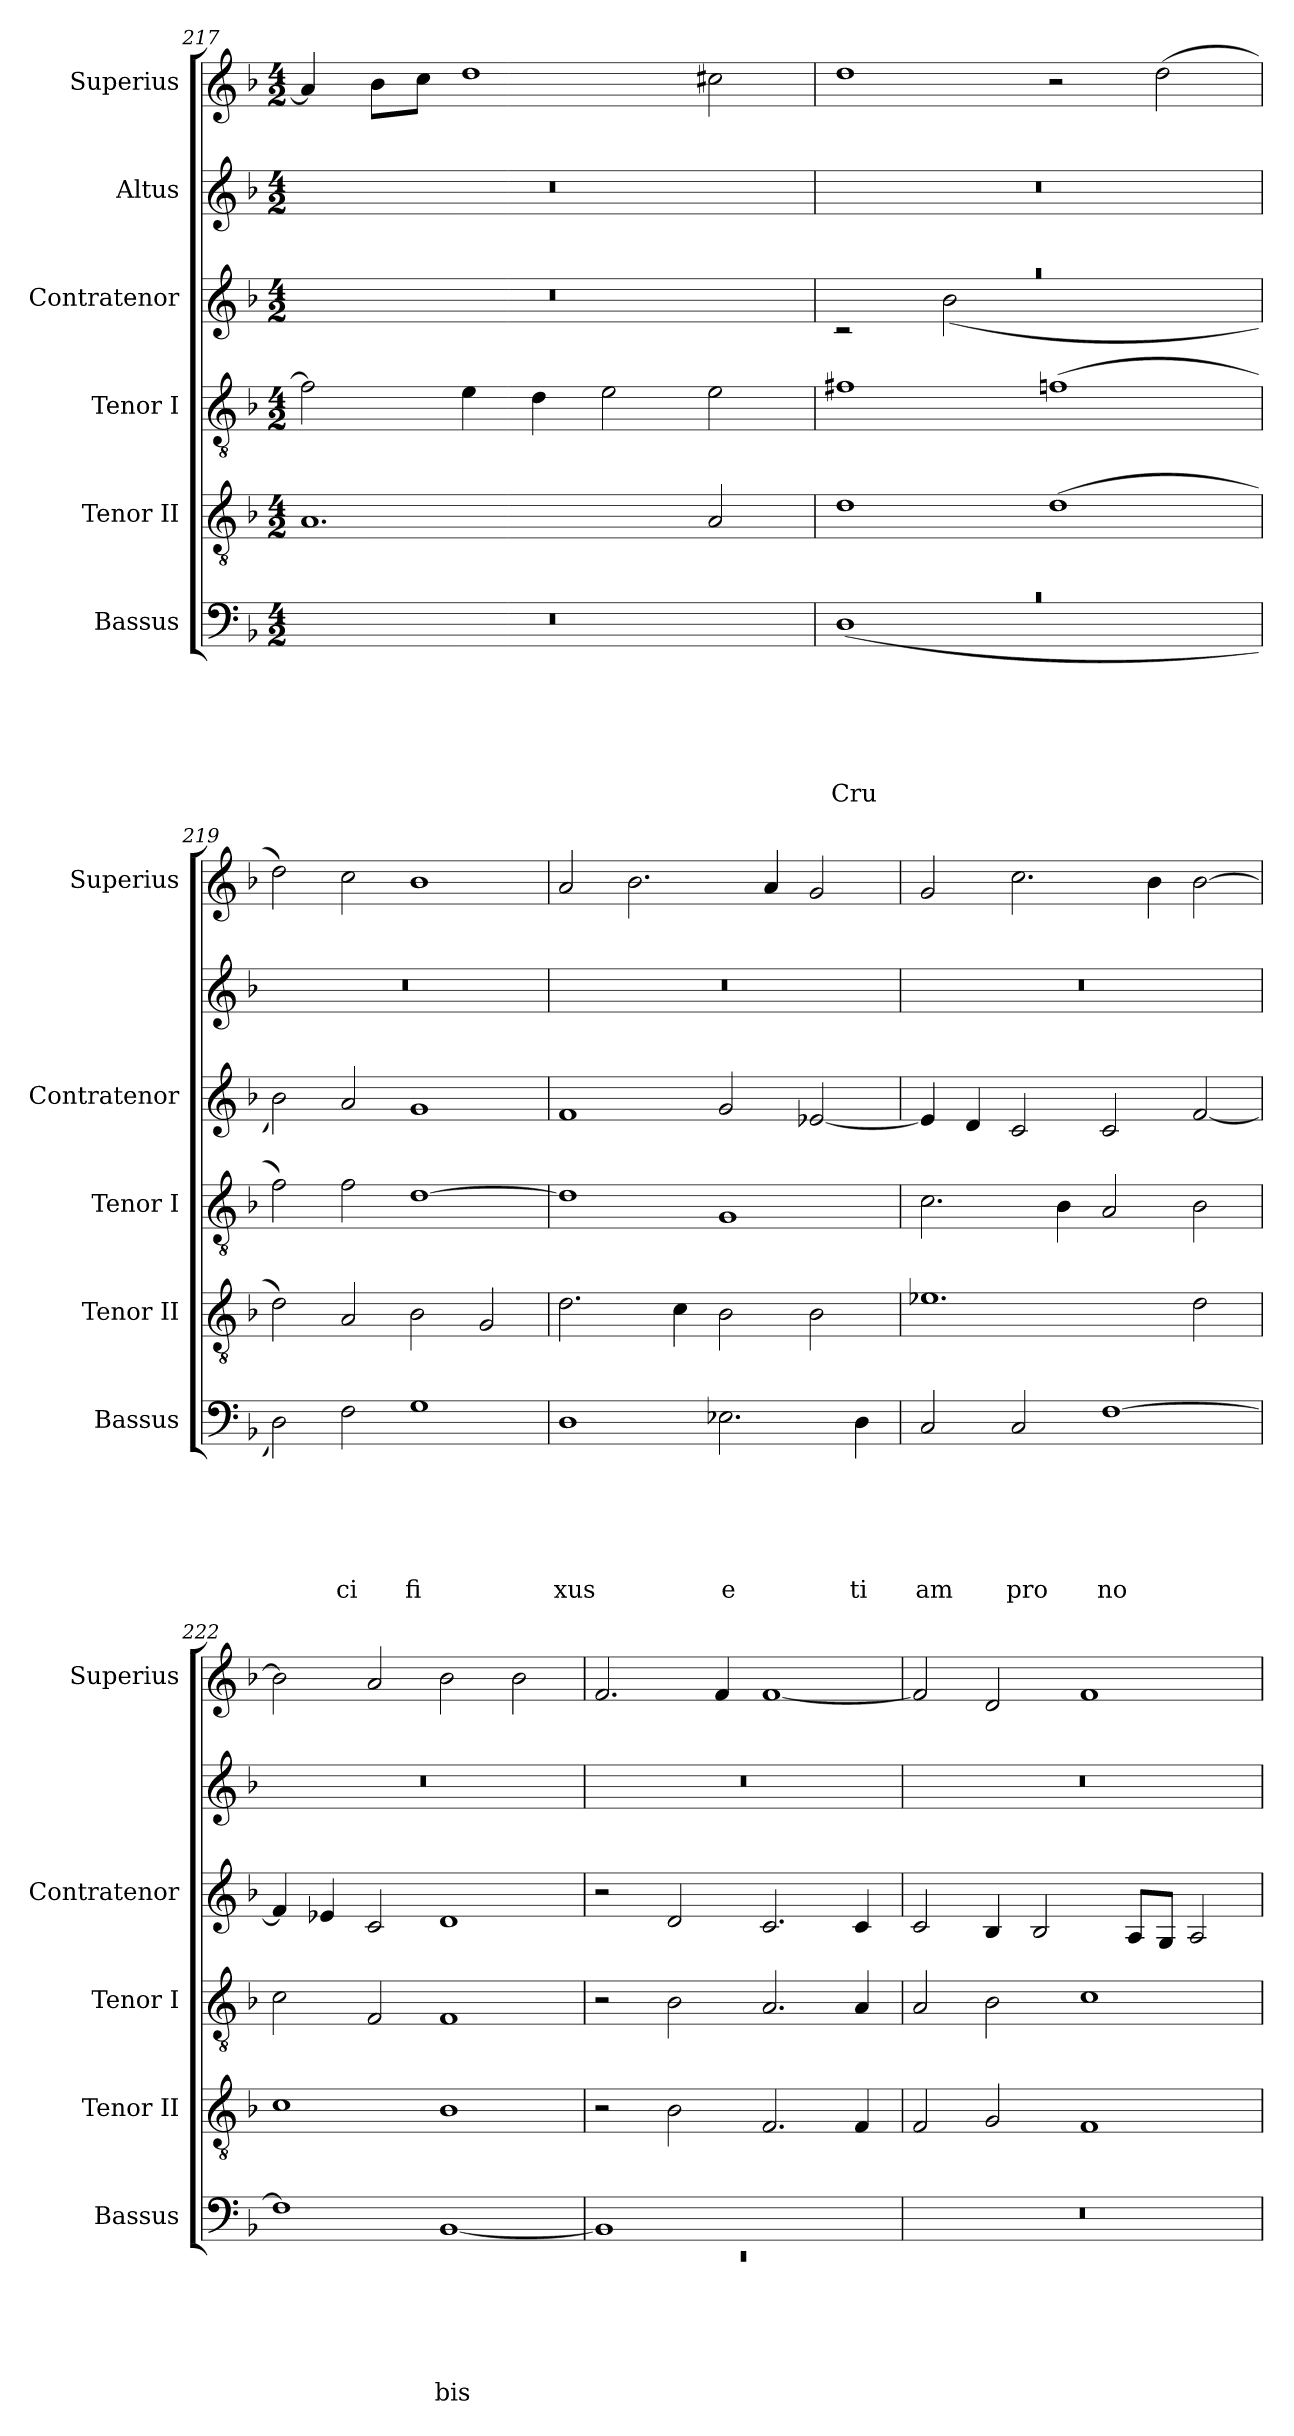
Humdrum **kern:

**kern	**text	**text	**text	**text	**text	**text	**kern	**kern	**kern	**kern	**kern
*part6	*part6	*part6	*part6	*part6	*part6	*part6	*part5	*part4	*part3	*part2	*part1
*staff6	*staff6	*staff6	*staff6	*staff6	*staff6	*staff6	*staff5	*staff4	*staff3	*staff2	*staff1
*I"Bassus	*	*	*	*	*	*	*I"Tenor II	*I"Tenor I	*I"Contratenor	*I"Altus	*I"Superius
*I'Bassus	*	*	*	*	*	*	*I'Tenor II	*I'Tenor I	*I'Contratenor	*	*I'Superius
*clefF4	*	*	*	*	*	*	*clefGv2	*clefGv2	*clefG2	*clefG2	*clefG2
*k[b-]	*	*	*	*	*	*	*k[b-]	*k[b-]	*k[b-]	*k[b-]	*k[b-]
*F:	*	*	*	*	*	*	*F:	*F:	*F:	*F:	*F:
*M4/2	*	*	*	*	*	*	*M4/2	*M4/2	*M4/2	*M4/2	*M4/2
=217	=217	=217	=217	=217	=217	=217	=217	=217	=217	=217	=217
0r	.	.	.	.	.	.	1.A	2f\]	0r	0r	4a/]
.	.	.	.	.	.	.	.	.	.	.	8b-\L
.	.	.	.	.	.	.	.	.	.	.	8cc\J
.	.	.	.	.	.	.	.	4e\	.	.	1dd
.	.	.	.	.	.	.	.	4d\	.	.	.
.	.	.	.	.	.	.	.	2e\	.	.	.
.	.	.	.	.	.	.	2A/	2e\	.	.	2cc#X\
=218	=218	=218	=218	=218	=218	=218	=218	=218	=218	=218	=218
!LO:N:vis=1	!	!	!	!	!	!LO:LY:b	!	!	!LO:N:vis=1	!	!
*^	*	*	*	*	*	*	*	*	*^	*	*
0rc	(>1D	.	.	.	.	.	Cru	1d	1f#X	0raa	2rc	0r	1dd
.	.	.	.	.	.	.	.	.	.	.	(>2b-\	.	.
.	1ryy	.	.	.	.	.	.	(>1d	(>1f	.	1ryy	.	2r
.	.	.	.	.	.	.	.	.	.	.	.	.	(>2dd\
*v	*v	*	*	*	*	*	*	*	*	*v	*v	*	*
=219	=219	=219	=219	=219	=219	=219	=219	=219	=219	=219	=219
2D\)	.	.	.	.	.	.	2d\)	2f\)	2b-\)	0r	2dd\)
!	!	!	!	!	!	!LO:LY:b	!	!	!	!	!
2F\	.	.	.	.	.	ci	2A/	2f\	2a/	.	2cc\
!	!	!	!	!	!	!LO:LY:b	!	!	!	!	!
1G	.	.	.	.	.	fi	2B-\	[>1d	1g	.	1b-
.	.	.	.	.	.	.	2G/	.	.	.	.
=220	=220	=220	=220	=220	=220	=220	=220	=220	=220	=220	=220
!	!	!	!	!	!	!LO:LY:b	!	!	!	!	!
1D	.	.	.	.	.	xus	2.d\	1d]	1f	0r	2a/
.	.	.	.	.	.	.	.	.	.	.	2.b-\
.	.	.	.	.	.	.	4c\	.	.	.	.
!	!	!	!	!	!	!LO:LY:b	!	!	!	!	!
2.E-X\	.	.	.	.	.	e	2B-\	1G	2g/	.	.
.	.	.	.	.	.	.	.	.	.	.	4a/
.	.	.	.	.	.	.	2B-\	.	[<2e-X/	.	2g/
!	!	!	!	!	!	!LO:LY:b	!	!	!	!	!
4D\	.	.	.	.	.	ti	.	.	.	.	.
=221	=221	=221	=221	=221	=221	=221	=221	=221	=221	=221	=221
!	!	!	!	!	!	!LO:LY:b	!	!	!	!	!
2C/	.	.	.	.	.	am	1.e-X	2.c\	4e-/]	0r	2g/
.	.	.	.	.	.	.	.	.	4d/	.	.
!	!	!	!	!	!	!LO:LY:b	!	!	!	!	!
2C/	.	.	.	.	.	pro	.	.	2c/	.	2.cc\
.	.	.	.	.	.	.	.	4B-\	.	.	.
!	!	!	!	!	!	!LO:LY:b	!	!	!	!	!
[>1F	.	.	.	.	.	no	.	2A/	2c/	.	.
.	.	.	.	.	.	.	.	.	.	.	4b-\
.	.	.	.	.	.	.	2d\	2B-\	[<2f/	.	[>2b-\
=222	=222	=222	=222	=222	=222	=222	=222	=222	=222	=222	=222
1F]	.	.	.	.	.	.	1c	2c\	4f/]	0r	2b-\]
.	.	.	.	.	.	.	.	.	4e-X/	.	.
.	.	.	.	.	.	.	.	2F/	2c/	.	2a/
!	!	!	!	!	!	!LO:LY:b	!	!	!	!	!
[<1BB-	.	.	.	.	.	bis	1B-	1F	1d	.	2b-\
.	.	.	.	.	.	.	.	.	.	.	2b-\
!!LO:LB:g=z
=223	=223	=223	=223	=223	=223	=223	=223	=223	=223	=223	=223
*^	*	*	*	*	*	*	*	*	*	*	*
!	!LO:N:vis=1	!	!	!	!	!	!	!	!	!	!	!
1BB-]	0rEE	.	.	.	.	.	.	2r	2r	2r	0r	2.f/
.	.	.	.	.	.	.	.	2B-\	2B-\	2d/	.	.
.	.	.	.	.	.	.	.	.	.	.	.	4f/
1ryy	.	.	.	.	.	.	.	2.F/	2.A/	2.c/	.	[<1f
.	.	.	.	.	.	.	.	4F/	4A/	4c/	.	.
*v	*v	*	*	*	*	*	*	*	*	*	*	*
=224	=224	=224	=224	=224	=224	=224	=224	=224	=224	=224	=224
0r	.	.	.	.	.	.	2F/	2A/	2c/	0r	2f/]
.	.	.	.	.	.	.	2G/	2B-\	4B-/	.	2d/
.	.	.	.	.	.	.	.	.	2B-/	.	.
.	.	.	.	.	.	.	1F	1c	.	.	1f
.	.	.	.	.	.	.	.	.	8A/L	.	.
.	.	.	.	.	.	.	.	.	8G/J	.	.
.	.	.	.	.	.	.	.	.	2A/	.	.
=	=	=	=	=	=	=	=	=	=	=	=
*-	*-	*-	*-	*-	*-	*-	*-	*-	*-	*-	*-
